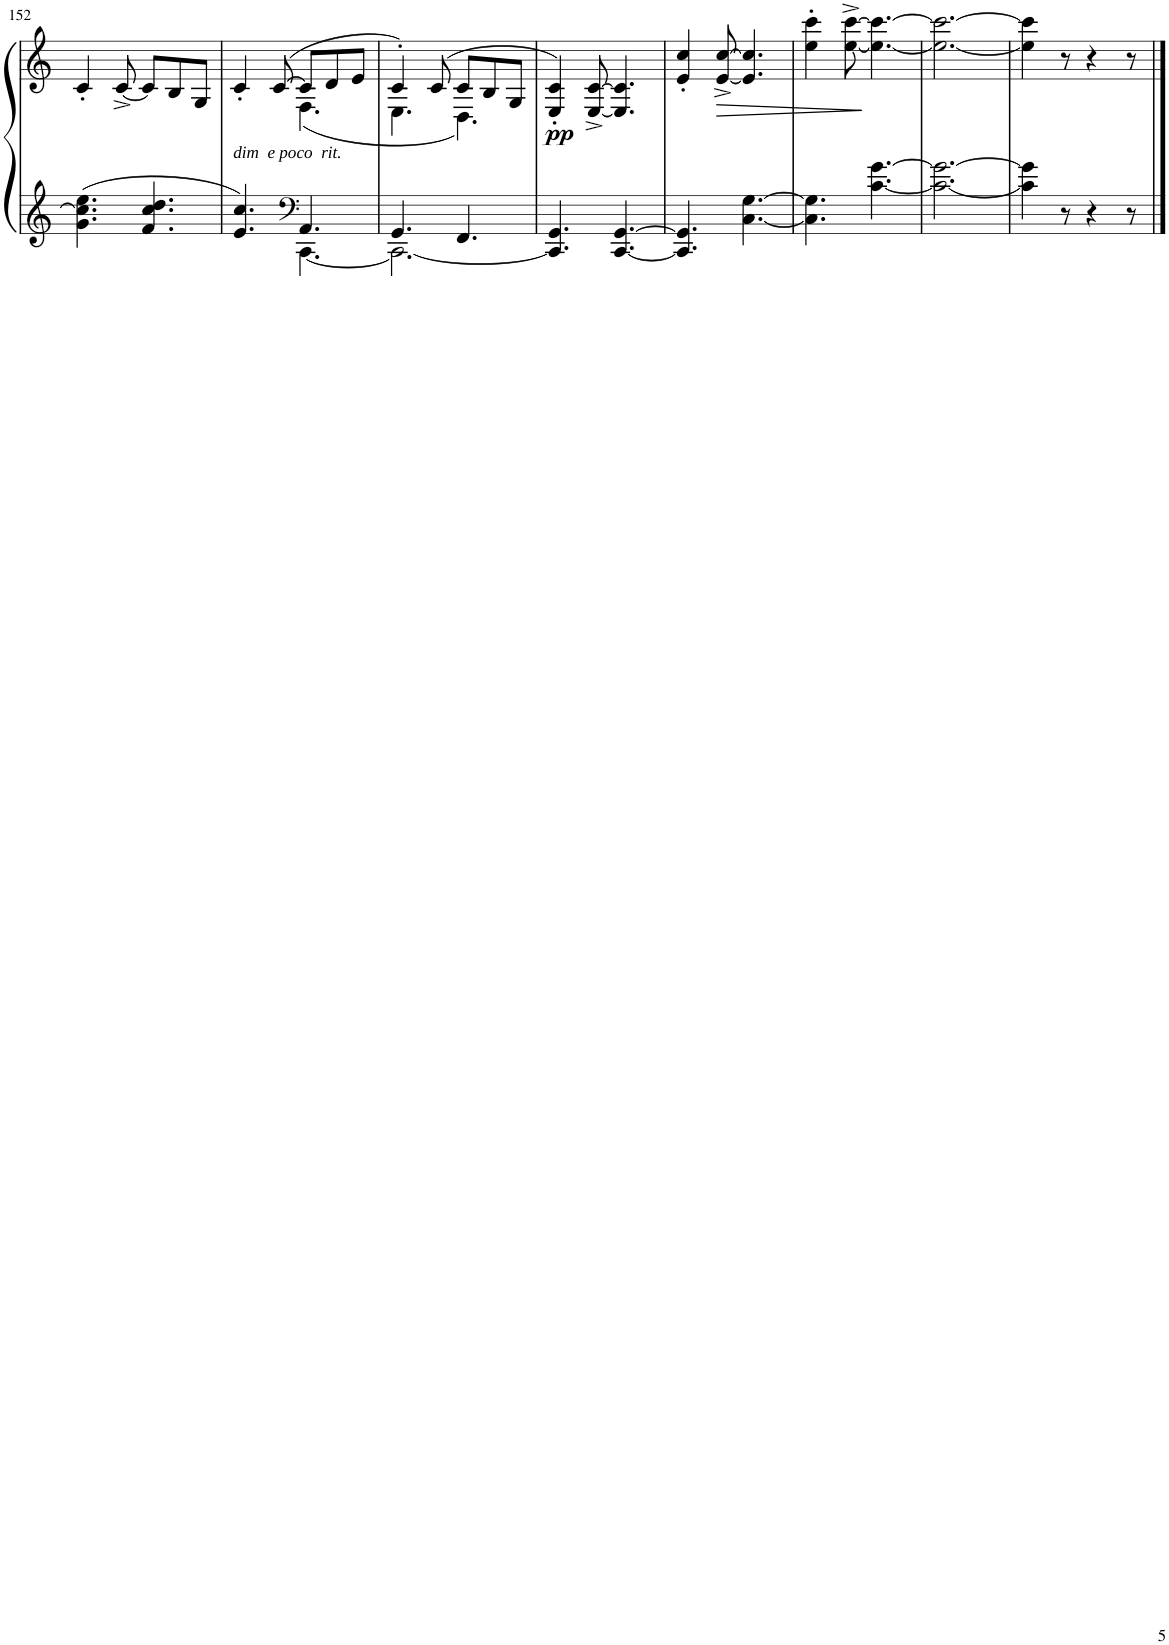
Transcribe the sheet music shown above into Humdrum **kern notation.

**kern	**kern	**dynam
*part1	*part1	*part1
*staff2	*staff1	*staff1/2
*I"Midi_1	*	*
!!LO:PB:g=z
*clefG2	*clefG2	*
*k[]	*k[]	*
*M6/8	*M6/8	*
=152	=152	=152
*^	*^	*
4.g\ 4.cc\] 4.ee\	2ryy	4c'/	2ryy	.
.	.	[8c^/	.	.
4.f/ 4.cc/ 4.dd/	.	8c/L]	.	.
.	4ryy	8B/	4ryy	.
.	.	8G/J	.	.
=153	=153	=153	=153	=153
!LO:TX:a:i:t=dim  e poco  rit.	!	!	!	!
4.e/ 4.cc/	4ryy	4c'/	4ryy	.
.	8ryy	([8c/	8ryy	.
*clefF4	*	*	*	*
4.AA/	[4.CC\	8c/L]	(4.F\	.
.	.	8d/	.	.
.	.	8e/J	.	.
=154	=154	=154	=154	=154
4.GG/	2.CC\_	4c'/)	4.E\	.
.	.	(8c/	.	.
4.FF/	.	8c/L	4.D\)	.
.	.	8B/	.	.
.	.	8G/J	.	.
=155	=155	=155	=155	=155
!	!	!	!	!LO:DY:b
4.CC/] 4.GG/	2ryy	4E/' 4c/')	2ryy	pp
.	.	[8E/^ [8c/^	.	.
[4.CC/ [4.GG/	.	4.E/] 4.c/]	.	.
.	4ryy	.	4ryy	.
=156	=156	=156	=156	=156
4.CC/] 4.GG/]	2ryy	4e/' 4cc/'	2ryy	.
!	!	!	!	!LO:HP:b
.	.	[8e/^ [8cc/^	.	>
[4.C\ [4.G\	.	4.e/] 4.cc/]	.	.
.	4ryy	.	4ryy	.
=157	=157	=157	=157	=157
4.C\] 4.G\]	2ryy	4ee\' 4ccc\'	2ryy	.
.	.	[8ee\^ [8ccc\^	.	.
[4.c\ [4.g\	.	4.ee\_ 4.ccc\_	.	]
.	4ryy	.	4ryy	.
=158	=158	=158	=158	=158
2.c\_ 2.g\_	2ryy	2.ee\_ 2.ccc\_	2ryy	.
.	4ryy	.	4ryy	.
=159	=159	=159	=159	=159
4c\] 4g\]	2ryy	4ee\] 4ccc\]	2ryy	.
8r	.	8r	.	.
4r	.	4r	.	.
.	4ryy	.	4ryy	.
8r	.	8r	.	.
*v	*v	*	*	*
*	*v	*v	*
==	==	==
*-	*-	*-
